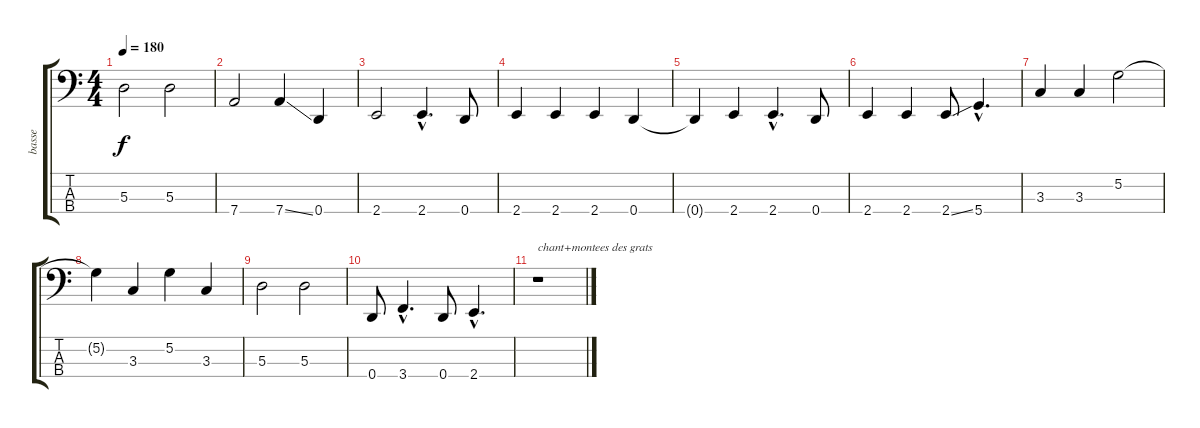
\track ("basse" "basse") {instrument electricbasspick}
\staff {score tabs}
\tuning (G2 D2 A1 D1) {hide}
\ts (4 4)
\tempo 180
\clef f4
\ks c
5.3.2{dy f} 5.3.2 |
7.4.2 7.4{ss}.4 0.4.4 |
2.4.2 2.4{hac}.4{d} 0.4.8 |
2.4.4 2.4.4 2.4.4 0.4.4 |
0.4{t}.4 2.4.4 2.4{hac}.4{d} 0.4.8 |
2.4.4 2.4.4 2.4{ss}.8 5.4{hac}.4{d} |
3.3.4 3.3.4 5.2.2 |
5.2{t}.4 3.3.4 5.2.4 3.3.4 |
5.3.2 5.3.2 |
0.4.8 3.4{hac}.4{d} 0.4.8 2.4{hac}.4{d} |
r.1{txt "chant+montees des grats"}
